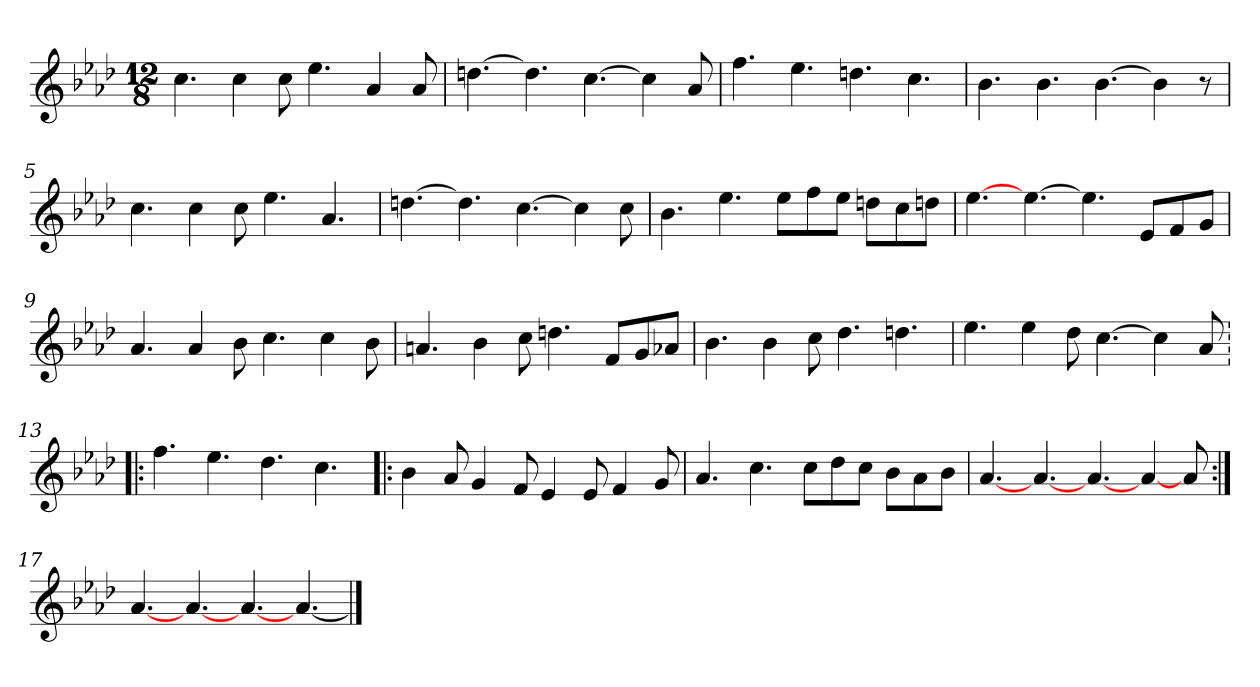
**kern
*part1
*staff1
*clefG2
*k[b-e-a-d-]
*A-:
*M12/8
=1
4.cc
4cc
8cc
4.ee-
4a-
8a-
=2
[4.ddn
4.dd]
[4.cc
4cc]
8a-
=3
4.ff
4.ee-
4.ddn
4.cc
=4
4.b-
4.b-
[4.b-
4b-]
8r
=5
4.cc
4cc
8cc
4.ee-
4.a-
=6
[4.ddn
4.dd]
[4.cc
4cc]
8cc
=7
4.b-
4.ee-
8ee-\L
8ff\
8ee-\J
8ddn\L
8cc\
8ddn\J
=8
[4.ee-
[4.ee-
4.ee-]
8e-/L
8f/
8g/J
=9
4.a-
4a-
8b-
4.cc
4cc
8b-
=10
4.an
4b-
8cc
4.ddn
8f/L
8g/
8a-X/J
=11
4.b-
4b-
8cc
4.dd-
4.ddn
=12
4.ee-
4ee-
8dd-
[4.cc
4cc]
8a-
=13|!:
4.ff
4.ee-
4.dd-
4.cc
=14
4b-
8a-
4g
8f
4e-
8e-
4f
8g
=15
4.a-
4.cc
8cc\L
8dd-\
8cc\J
8b-\L
8a-\
8b-\J
=16
[4.a-
[4.a-
[4.a-
[4a-
8a-
=17:|!
[4.a-
[4.a-
[4.a-
[4.a-
==
*-
